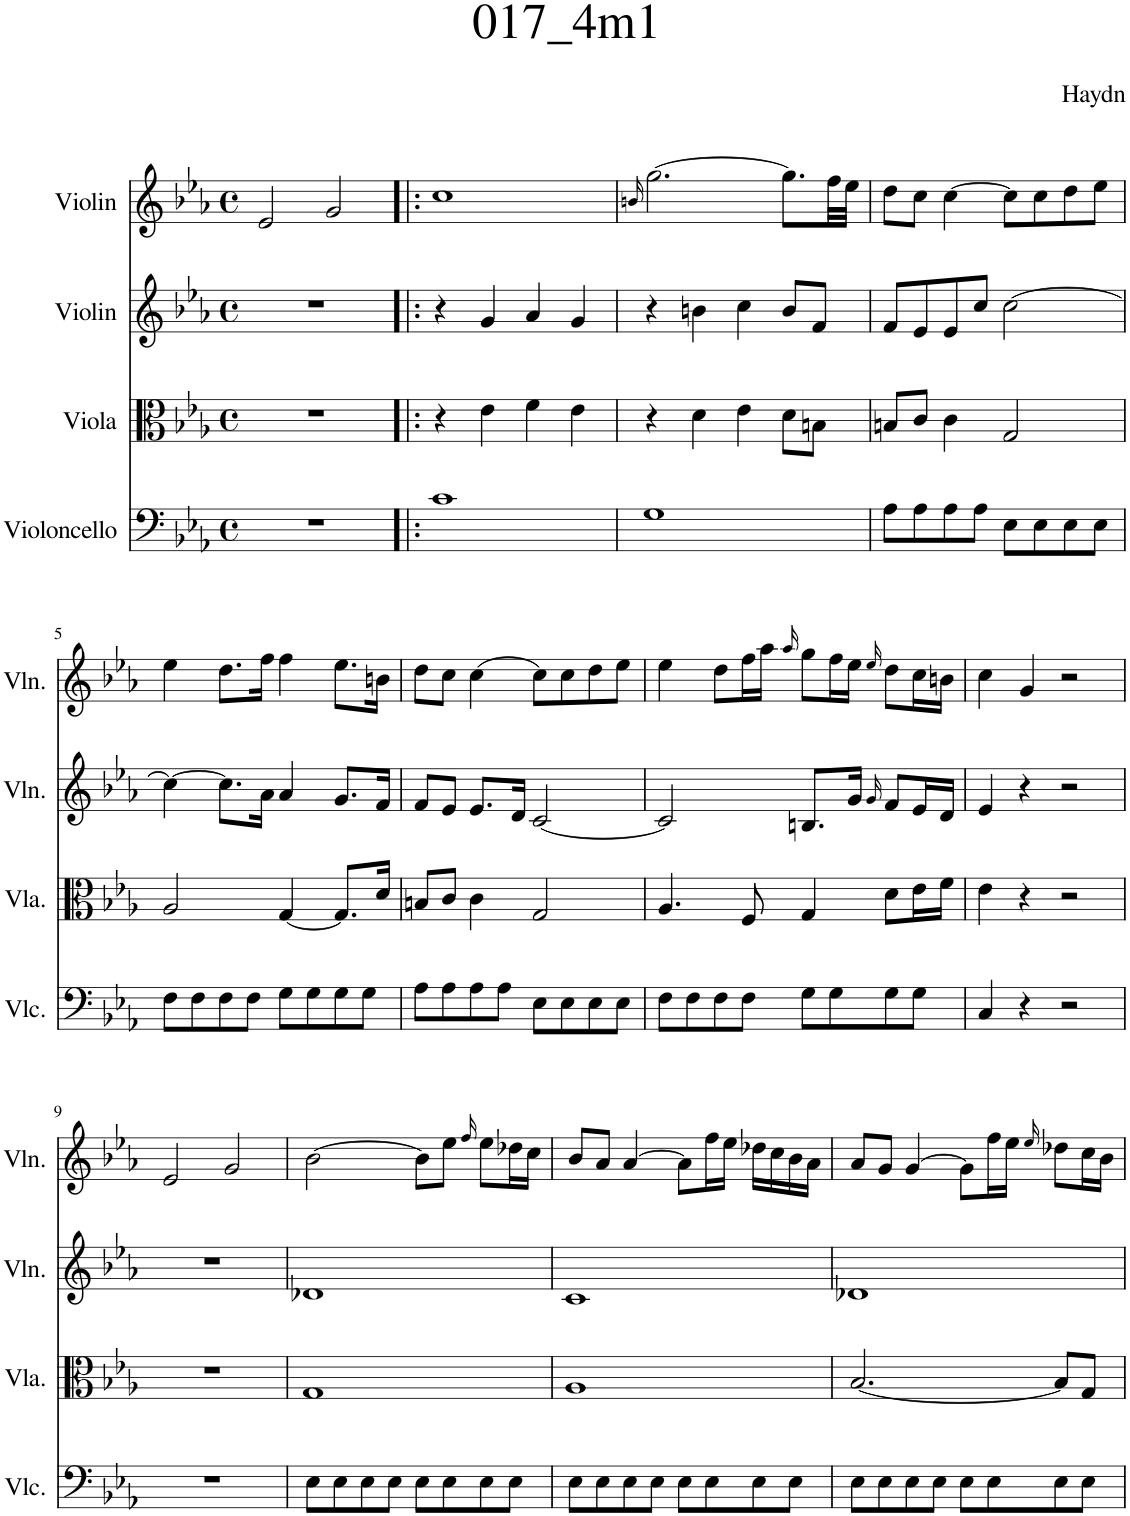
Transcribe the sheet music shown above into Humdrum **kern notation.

**kern	**kern	**kern	**kern
*part4	*part3	*part2	*part1
*staff4	*staff3	*staff2	*staff1
*I"Violoncello	*I"Viola	*I"Violin	*I"Violin
*I'Vlc.	*I'Vla.	*I'Vln.	*I'Vln.
*clefF4	*clefC3	*clefG2	*clefG2
*k[b-e-a-]	*k[b-e-a-]	*k[b-e-a-]	*k[b-e-a-]
*M4/4	*M4/4	*M4/4	*M4/4
*met(c)	*met(c)	*met(c)	*met(c)
=1	=1	=1	=1
1r	1r	1r	2e-/
.	.	.	2g/
=2!|:	=2!|:	=2!|:	=2!|:
1c	4r	4r	1cc
.	4e-\	4g/	.
.	4f\	4a-/	.
.	4e-\	4g/	.
=3	=3	=3	=3
.	.	.	16qbn/
1G	4r	4r	[2.gg\
.	4d\	4bn\	.
.	4e-\	4cc\	.
.	8d\L	8b/L	8.gg\L]
.	8Bn\J	8f/J	.
.	.	.	32ff\LL
.	.	.	32ee-\JJJ
=4	=4	=4	=4
8A-\L	8Bn/L	8f/L	8dd\L
8A-\	8c/J	8e-/	8cc\J
8A-\	4c\	8e-/	[4cc\
8A-\J	.	8cc/J	.
8E-\L	2G/	[2cc\	8cc\L]
8E-\	.	.	8cc\
8E-\	.	.	8dd\
8E-\J	.	.	8ee-\J
!!LO:LB:g=z
=5	=5	=5	=5
8F\L	2A-/	4cc\_	4ee-\
8F\	.	.	.
8F\	.	8.cc\L]	8.dd\L
8F\J	.	.	.
.	.	16a-\Jk	16ff\Jk
8G\L	[4G/	4a-/	4ff\
8G\	.	.	.
8G\	8.G/L]	8.g/L	8.ee-\L
8G\J	.	.	.
.	16d/Jk	16f/Jk	16bn\Jk
=6	=6	=6	=6
8A-\L	8Bn/L	8f/L	8dd\L
8A-\	8c/J	8e-/J	8cc\J
8A-\	4c\	8.e-/L	[4cc\
8A-\J	.	.	.
.	.	16d/Jk	.
8E-\L	2G/	[2c/	8cc\L]
8E-\	.	.	8cc\
8E-\	.	.	8dd\
8E-\J	.	.	8ee-\J
=7	=7	=7	=7
8F\L	4.A-/	2c/]	4ee-\
8F\	.	.	.
8F\	.	.	8dd\L
8F\J	8F/	.	16ff\L
.	.	.	16aa-\JJ
.	.	.	16qaa-/
8G\L	4G/	8.Bn/L	8gg\L
8G\	.	.	16ff\L
.	.	16g/Jk	16ee-\JJ
.	.	16qg/	16qee-/
8G\	8d\L	8f/L	8dd\L
8G\J	16e-\L	16e-/L	16cc\L
.	16f\JJ	16d/JJ	16bn\JJ
=8	=8	=8	=8
4C/	4e-\	4e-/	4cc\
4r	4r	4r	4g/
2r	2r	2r	2r
!!LO:LB:g=z
=9	=9	=9	=9
1r	1r	1r	2e-/
.	.	.	2g/
=10	=10	=10	=10
8E-\L	1G	1d-X	[2b-\
8E-\	.	.	.
8E-\	.	.	.
8E-\J	.	.	.
8E-\L	.	.	8b-\L]
8E-\	.	.	8ee-\J
.	.	.	16qff/
8E-\	.	.	8ee-\L
8E-\J	.	.	16dd-X\L
.	.	.	16cc\JJ
=11	=11	=11	=11
8E-\L	1A-	1c	8b-/L
8E-\	.	.	8a-/J
8E-\	.	.	[4a-/
8E-\J	.	.	.
8E-\L	.	.	8a-\L]
8E-\	.	.	16ff\L
.	.	.	16ee-\JJ
8E-\	.	.	16dd-X\LL
.	.	.	16cc\
8E-\J	.	.	16b-\
.	.	.	16a-\JJ
=12	=12	=12	=12
8E-\L	[2.B-/	1d-X	8a-/L
8E-\	.	.	8g/J
8E-\	.	.	[4g/
8E-\J	.	.	.
8E-\L	.	.	8g\L]
8E-\	.	.	16ff\L
.	.	.	16ee-\JJ
.	.	.	16qee-/
8E-\	8B-/L]	.	8dd-X\L
8E-\J	8G/J	.	16cc\L
.	.	.	16b-\JJ
=	=	=	=
*-	*-	*-	*-
